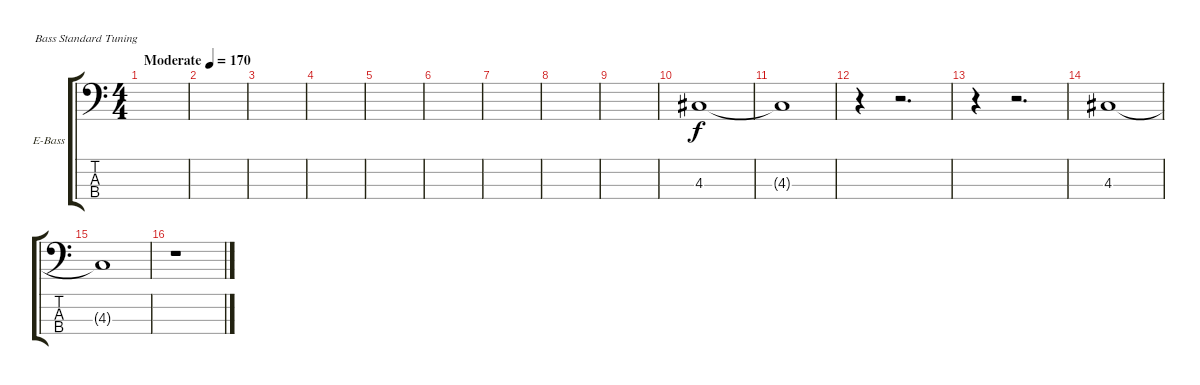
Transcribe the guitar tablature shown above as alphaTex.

\bracketExtendMode groupsimilarinstruments
\firstSystemTrackNameOrientation horizontal
\otherSystemsTrackNameOrientation horizontal
\track ("Electric Bass" "E-Bass") {instrument electricbassfinger}
\staff {score tabs}
\tuning (G2 D2 A1 E1)
\ts (4 4)
\tempo (170 "Moderate")
\clef f4
\ks c
|
\beaming (8 2 2 2 2)
|
|
|
|
|
|
|
|
4.3.1 |
4.3{t}.1 |
r.4 r.2{d} |
r.4 r.2{d} |
4.3.1 |
4.3{t}.1 |
r.1
